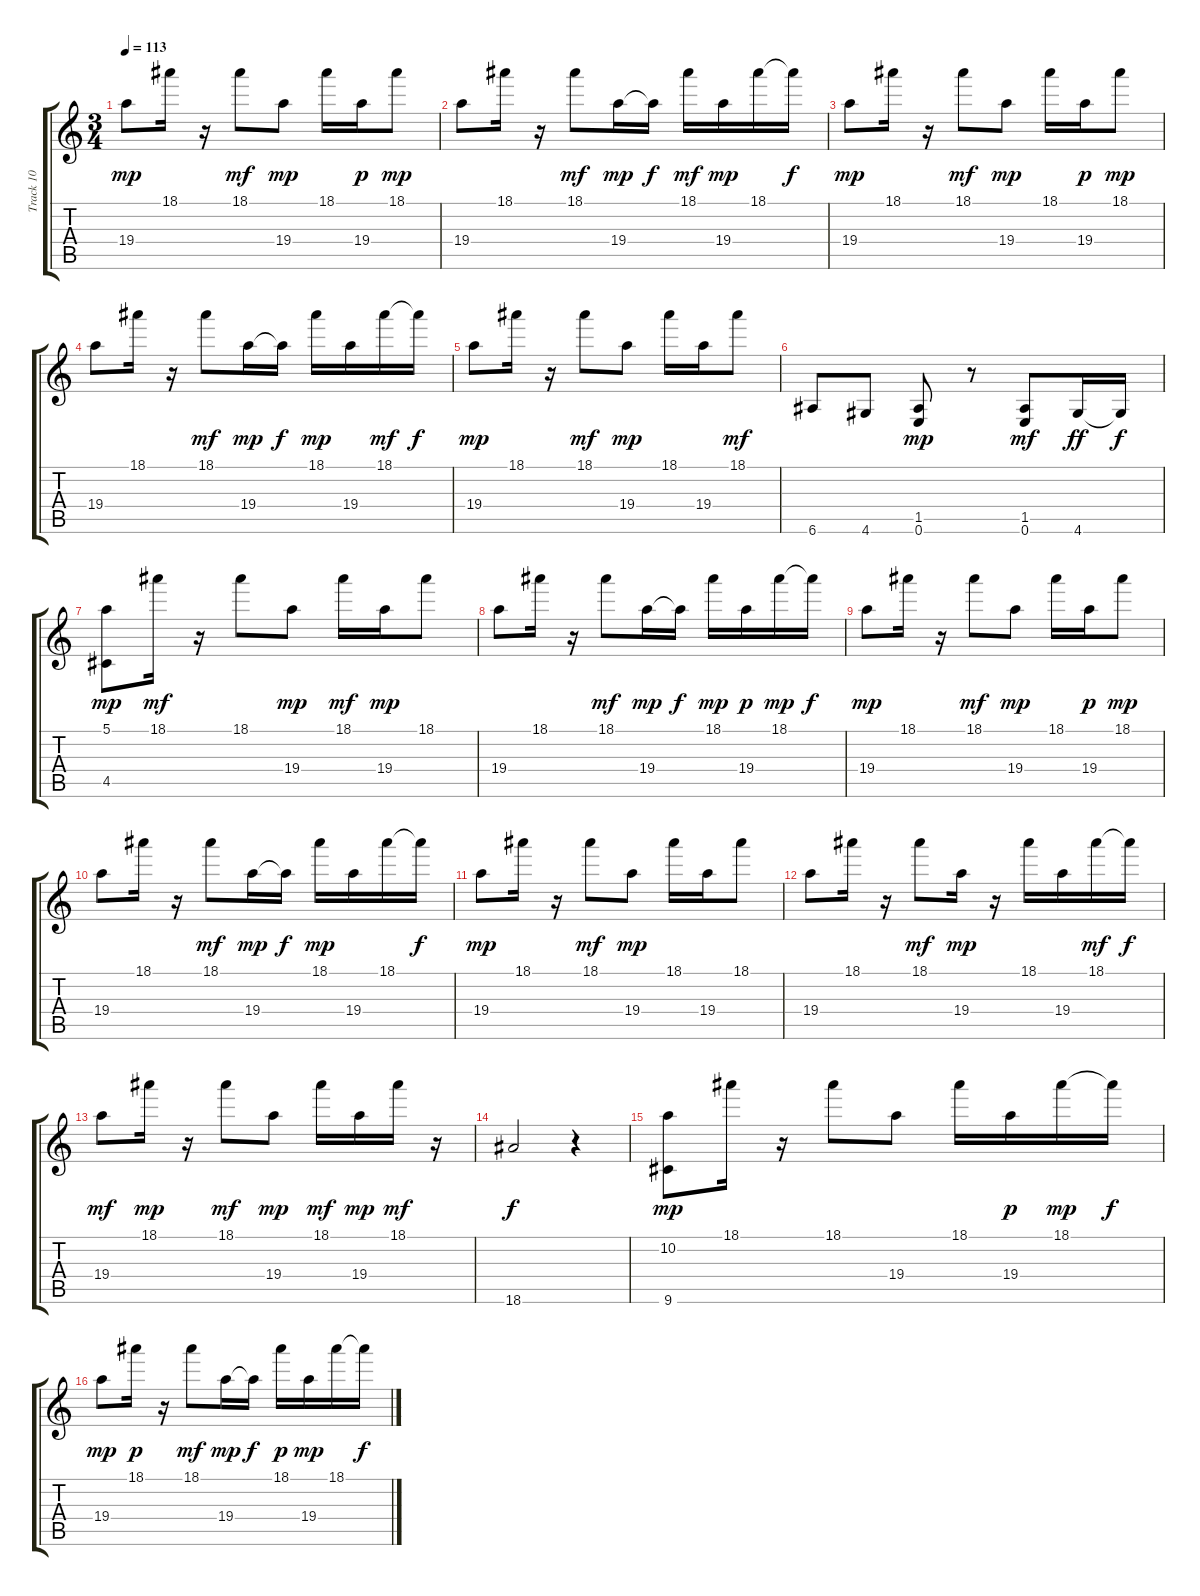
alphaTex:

\track ("Track 10" "Track 10") {instrument acousticbass}
\staff {score tabs}
\tuning (E4 B3 G3 D3 A2 E2) {hide}
\ts (3 4)
\tempo 113
\clef g2
\ks c
19.4.8{dy mp} 18.1.16 r.16 18.1.8{dy mf} 19.4.8{dy mp} 18.1.16 19.4.16{dy p} 18.1.8{dy mp} |
19.4.8 18.1.16 r.16 18.1.8{dy mf} 19.4.16{dy mp} 19.4{t}.16{dy f} 18.1.16{dy mf} 19.4.16{dy mp} 18.1.16 18.1{t}.16{dy f} |
19.4.8{dy mp} 18.1.16 r.16 18.1.8{dy mf} 19.4.8{dy mp} 18.1.16 19.4.16{dy p} 18.1.8{dy mp} |
19.4.8 18.1.16 r.16 18.1.8{dy mf} 19.4.16{dy mp} 19.4{t}.16{dy f} 18.1.16{dy mp} 19.4.16 18.1.16{dy mf} 18.1{t}.16{dy f} |
19.4.8{dy mp} 18.1.16 r.16 18.1.8{dy mf} 19.4.8{dy mp} 18.1.16 19.4.16 18.1.8{dy mf} |
6.6.8 4.6.8 (1.5 0.6).8{dy mp} r.8 (1.5 0.6).8{dy mf} 4.6.16{dy ff} 4.6{t}.16{dy f} |
(5.1 4.5).8{dy mp} 18.1.16{dy mf} r.16 18.1.8 19.4.8{dy mp} 18.1.16{dy mf} 19.4.16{dy mp} 18.1.8 |
19.4.8 18.1.16 r.16 18.1.8{dy mf} 19.4.16{dy mp} 19.4{t}.16{dy f} 18.1.16{dy mp} 19.4.16{dy p} 18.1.16{dy mp} 18.1{t}.16{dy f} |
19.4.8{dy mp} 18.1.16 r.16 18.1.8{dy mf} 19.4.8{dy mp} 18.1.16 19.4.16{dy p} 18.1.8{dy mp} |
19.4.8 18.1.16 r.16 18.1.8{dy mf} 19.4.16{dy mp} 19.4{t}.16{dy f} 18.1.16{dy mp} 19.4.16 18.1.16 18.1{t}.16{dy f} |
19.4.8{dy mp} 18.1.16 r.16 18.1.8{dy mf} 19.4.8{dy mp} 18.1.16 19.4.16 18.1.8 |
19.4.8 18.1.16 r.16 18.1.8{dy mf} 19.4.16{dy mp} r.16 18.1.16 19.4.16 18.1.16{dy mf} 18.1{t}.16{dy f} |
19.4.8{dy mf} 18.1.16{dy mp} r.16 18.1.8{dy mf} 19.4.8{dy mp} 18.1.16{dy mf} 19.4.16{dy mp} 18.1.16{dy mf} r.16 |
18.6.2{dy f} r.4 |
(10.2 9.6).8{dy mp} 18.1.16 r.16 18.1.8 19.4.8 18.1.16 19.4.16{dy p} 18.1.16{dy mp} 18.1{t}.16{dy f} |
19.4.8{dy mp} 18.1.16{dy p} r.16 18.1.8{dy mf} 19.4.16{dy mp} 19.4{t}.16{dy f} 18.1.16{dy p} 19.4.16{dy mp} 18.1.16 18.1{t}.16{dy f}
